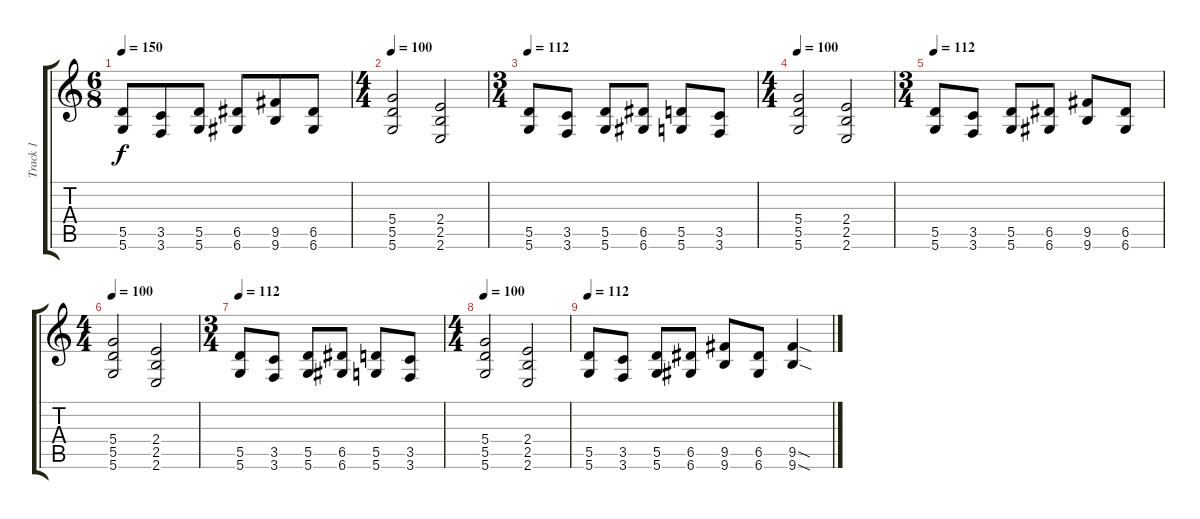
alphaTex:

\track ("Track 1" "Track 1") {instrument distortionguitar}
\staff {score tabs}
\tuning (E4 B3 G3 D3 A2 D2) {hide}
\ts (6 8)
\tempo 150
\clef g2
\ks c
(5.5 5.6).8{dy f} (3.5 3.6).8 (5.5 5.6).8 (6.5 6.6).8 (9.5 9.6).8 (6.5 6.6).8 |
\ts (4 4)
\tempo 100
(5.4 5.5 5.6).2 (2.4 2.5 2.6).2 |
\ts (3 4)
\tempo 112
(5.5 5.6).8 (3.5 3.6).8 (5.5 5.6).8 (6.5 6.6).8 (5.5 5.6).8 (3.5 3.6).8 |
\ts (4 4)
\tempo 100
(5.4 5.5 5.6).2 (2.4 2.5 2.6).2 |
\ts (3 4)
\tempo 112
(5.5 5.6).8 (3.5 3.6).8 (5.5 5.6).8 (6.5 6.6).8 (9.5 9.6).8 (6.5 6.6).8 |
\ts (4 4)
\tempo 100
(5.4 5.5 5.6).2 (2.4 2.5 2.6).2 |
\ts (3 4)
\tempo 112
(5.5 5.6).8 (3.5 3.6).8 (5.5 5.6).8 (6.5 6.6).8 (5.5 5.6).8 (3.5 3.6).8 |
\ts (4 4)
\tempo 100
(5.4 5.5 5.6).2 (2.4 2.5 2.6).2 |
\tempo 112
(5.5 5.6).8 (3.5 3.6).8 (5.5 5.6).8 (6.5 6.6).8 (9.5 9.6).8 (6.5 6.6).8 (9.5{sod} 9.6{sod}).4
